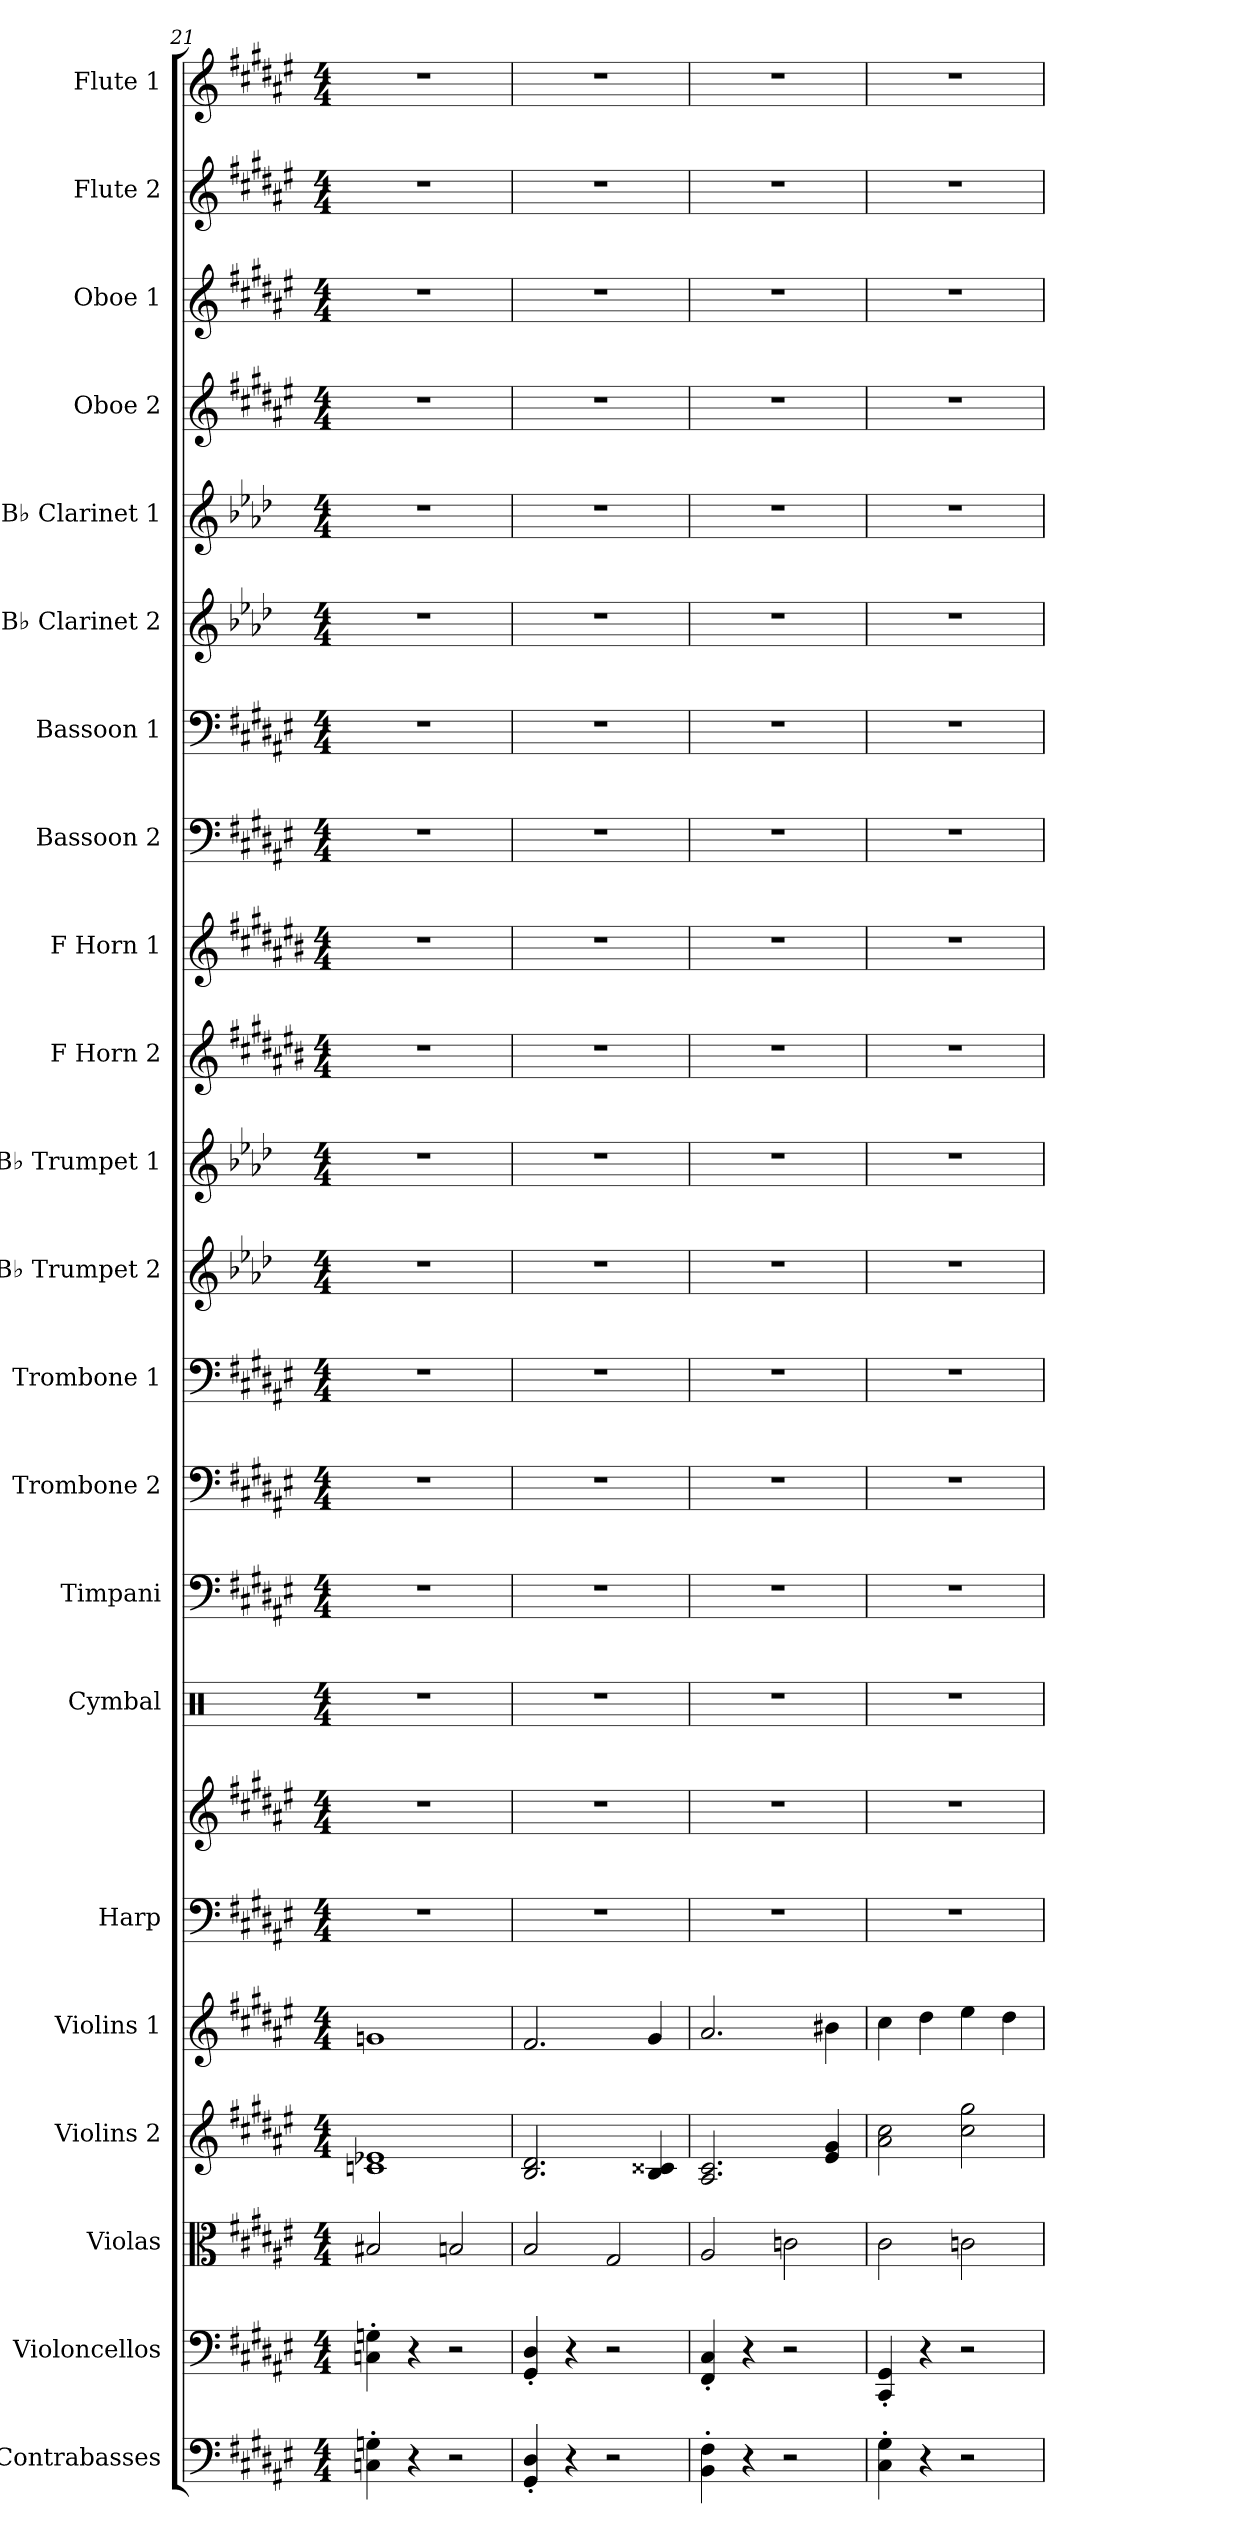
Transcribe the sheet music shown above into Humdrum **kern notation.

**kern	**kern	**kern	**kern	**kern	**kern	**kern	**kern	**kern	**kern	**kern	**kern	**kern	**kern	**kern	**kern	**kern	**kern	**kern	**kern	**kern	**kern	**kern
*part22	*part21	*part20	*part19	*part18	*part17	*part17	*part16	*part15	*part14	*part13	*part12	*part11	*part10	*part9	*part8	*part7	*part6	*part5	*part4	*part3	*part2	*part1
*staff23	*staff22	*staff21	*staff20	*staff19	*staff18	*staff17	*staff16	*staff15	*staff14	*staff13	*staff12	*staff11	*staff10	*staff9	*staff8	*staff7	*staff6	*staff5	*staff4	*staff3	*staff2	*staff1
*I"Contrabasses	*I"Violoncellos	*I"Violas	*I"Violins 2	*I"Violins 1	*I"Harp	*	*I"Cymbal	*I"Timpani	*I"Trombone 2	*I"Trombone 1	*I"B♭ Trumpet 2	*I"B♭ Trumpet 1	*I"F Horn 2	*I"F Horn 1	*I"Bassoon 2	*I"Bassoon 1	*I"B♭ Clarinet 2	*I"B♭ Clarinet 1	*I"Oboe 2	*I"Oboe 1	*I"Flute 2	*I"Flute 1
*I'Cbs.	*I'Vcs.	*I'Vlas.	*I'Vlns. 2	*I'Vlns. 1	*I'Hrp.	*	*I'Cym.	*I'Timp.	*I'Tbn. 2	*I'Tbn. 1	*I'B♭ Tpt. 2	*I'B♭ Tpt. 1	*I'F Hn. 2	*I'F Hn. 1	*I'Bsn. 2	*I'Bsn. 1	*I'B♭ Cl. 2	*I'B♭ Cl. 1	*I'Ob. 2	*I'Ob. 1	*I'Fl. 2	*I'Fl. 1
*clefF4	*clefF4	*clefC3	*clefG2	*clefG2	*clefF4	*clefG2	*clefX	*clefF4	*clefF4	*clefF4	*clefG2	*clefG2	*clefG2	*clefG2	*clefF4	*clefF4	*clefG2	*clefG2	*clefG2	*clefG2	*clefG2	*clefG2
*ITrd7c12	*	*	*	*	*	*	*	*	*	*	*ITrd1c2	*ITrd1c2	*ITrd4c7	*ITrd4c7	*	*	*ITrd1c2	*ITrd1c2	*	*	*	*
*k[f#c#g#d#a#e#]	*k[f#c#g#d#a#e#]	*k[f#c#g#d#a#e#]	*k[f#c#g#d#a#e#]	*k[f#c#g#d#a#e#]	*k[f#c#g#d#a#e#]	*k[f#c#g#d#a#e#]	*k[]	*k[f#c#g#d#a#e#]	*k[f#c#g#d#a#e#]	*k[f#c#g#d#a#e#]	*k[b-e-a-d-g-c-]	*k[b-e-a-d-g-c-]	*k[f#c#g#d#a#e#]	*k[f#c#g#d#a#e#]	*k[f#c#g#d#a#e#]	*k[f#c#g#d#a#e#]	*k[b-e-a-d-g-c-]	*k[b-e-a-d-g-c-]	*k[f#c#g#d#a#e#]	*k[f#c#g#d#a#e#]	*k[f#c#g#d#a#e#]	*k[f#c#g#d#a#e#]
*M4/4	*M4/4	*M4/4	*M4/4	*M4/4	*M4/4	*M4/4	*M4/4	*M4/4	*M4/4	*M4/4	*M4/4	*M4/4	*M4/4	*M4/4	*M4/4	*M4/4	*M4/4	*M4/4	*M4/4	*M4/4	*M4/4	*M4/4
=21	=21	=21	=21	=21	=21	=21	=21	=21	=21	=21	=21	=21	=21	=21	=21	=21	=21	=21	=21	=21	=21	=21
4CCn\' 4GGn\'	4Cn\' 4Gn\'	2B#X/	1cn 1e-X	1gn	1r	1r	1r	1r	1r	1r	1r	1r	1r	1r	1r	1r	1r	1r	1r	1r	1r	1r
4r	4r	.	.	.	.	.	.	.	.	.	.	.	.	.	.	.	.	.	.	.	.	.
2r	2r	2Bn/	.	.	.	.	.	.	.	.	.	.	.	.	.	.	.	.	.	.	.	.
=22	=22	=22	=22	=22	=22	=22	=22	=22	=22	=22	=22	=22	=22	=22	=22	=22	=22	=22	=22	=22	=22	=22
4GGG#/' 4DD#/'	4GG#/' 4D#/'	2B/	2.B/ 2.d#/	2.f#/	1r	1r	1r	1r	1r	1r	1r	1r	1r	1r	1r	1r	1r	1r	1r	1r	1r	1r
4r	4r	.	.	.	.	.	.	.	.	.	.	.	.	.	.	.	.	.	.	.	.	.
2r	2r	2G#/	.	.	.	.	.	.	.	.	.	.	.	.	.	.	.	.	.	.	.	.
.	.	.	4B/ 4c##X/	4g#/	.	.	.	.	.	.	.	.	.	.	.	.	.	.	.	.	.	.
=23	=23	=23	=23	=23	=23	=23	=23	=23	=23	=23	=23	=23	=23	=23	=23	=23	=23	=23	=23	=23	=23	=23
4BBB\' 4FF#\'	4FF#/' 4C#/'	2A#/	2.A#/ 2.c#/	2.a#/	1r	1r	1r	1r	1r	1r	1r	1r	1r	1r	1r	1r	1r	1r	1r	1r	1r	1r
4r	4r	.	.	.	.	.	.	.	.	.	.	.	.	.	.	.	.	.	.	.	.	.
2r	2r	2cn\	.	.	.	.	.	.	.	.	.	.	.	.	.	.	.	.	.	.	.	.
.	.	.	4e#/ 4g#/	4b#X\	.	.	.	.	.	.	.	.	.	.	.	.	.	.	.	.	.	.
=24	=24	=24	=24	=24	=24	=24	=24	=24	=24	=24	=24	=24	=24	=24	=24	=24	=24	=24	=24	=24	=24	=24
4CC#\' 4GG#\'	4CC#/' 4GG#/'	2c#\	2a#\ 2cc#\	4cc#\	1r	1r	1r	1r	1r	1r	1r	1r	1r	1r	1r	1r	1r	1r	1r	1r	1r	1r
4r	4r	.	.	4dd#\	.	.	.	.	.	.	.	.	.	.	.	.	.	.	.	.	.	.
2r	2r	2cn\	2cc#\ 2gg#\	4ee#\	.	.	.	.	.	.	.	.	.	.	.	.	.	.	.	.	.	.
.	.	.	.	4dd#\	.	.	.	.	.	.	.	.	.	.	.	.	.	.	.	.	.	.
=	=	=	=	=	=	=	=	=	=	=	=	=	=	=	=	=	=	=	=	=	=	=
*-	*-	*-	*-	*-	*-	*-	*-	*-	*-	*-	*-	*-	*-	*-	*-	*-	*-	*-	*-	*-	*-	*-
